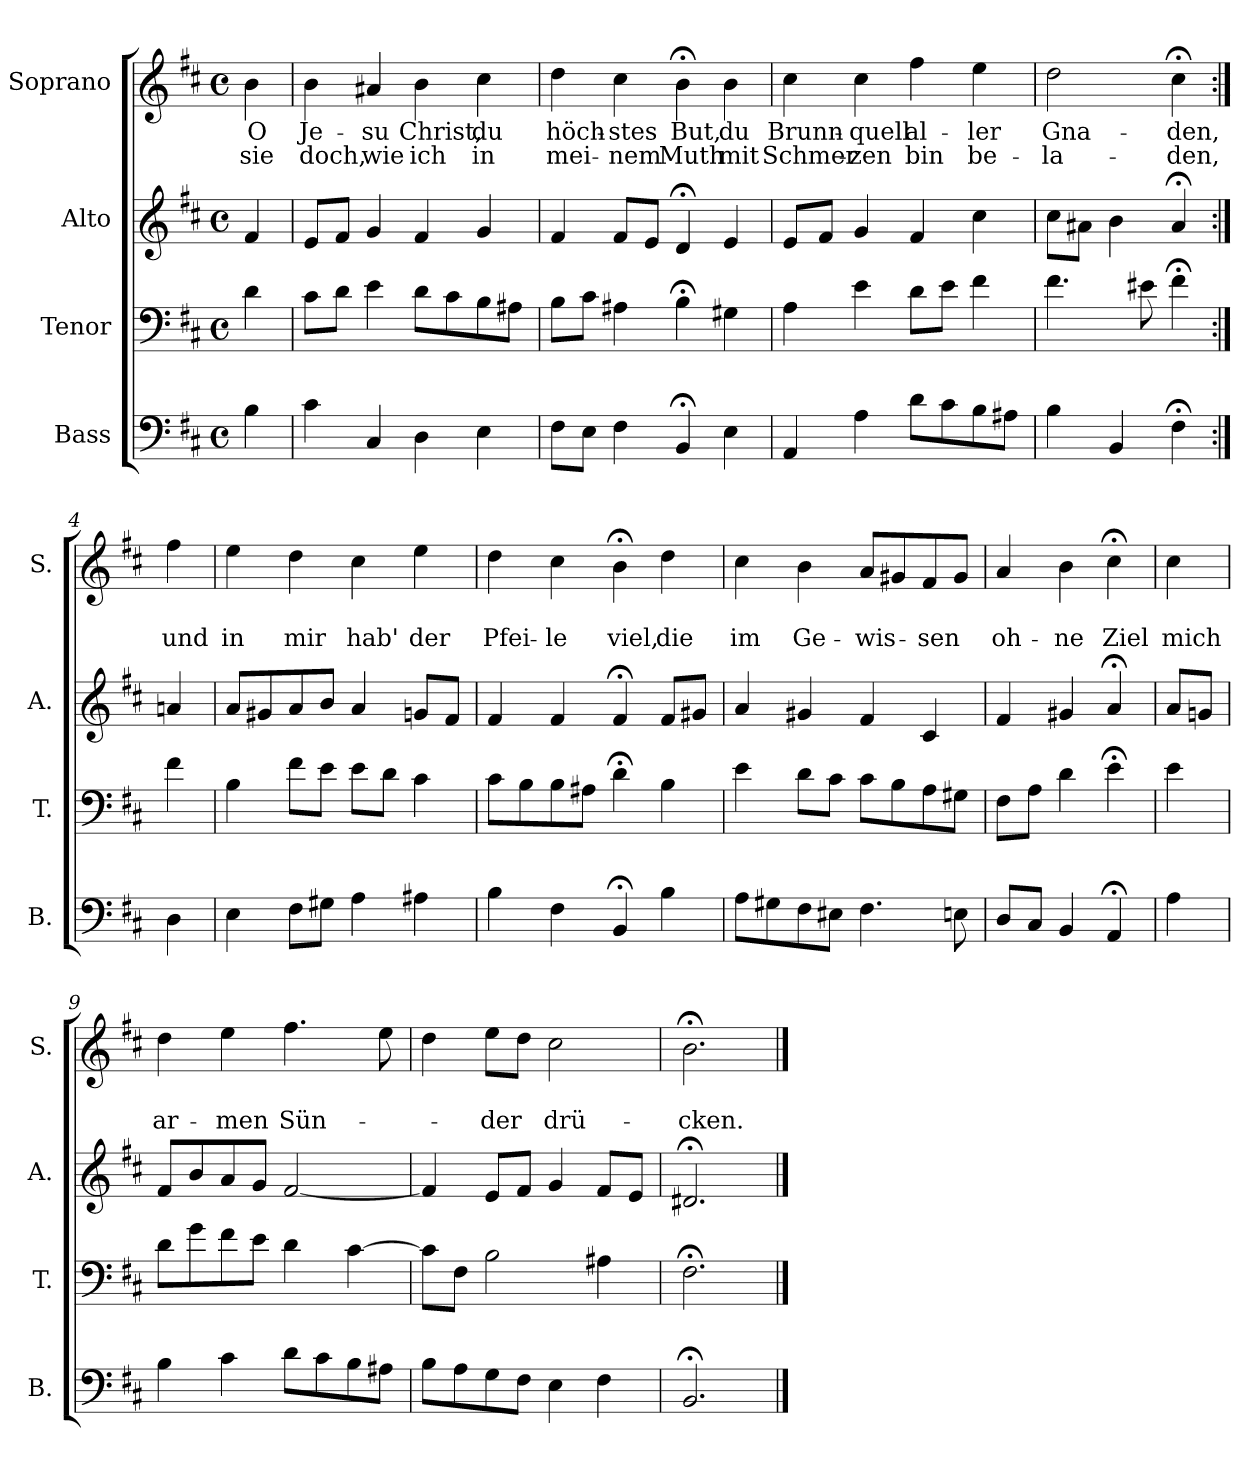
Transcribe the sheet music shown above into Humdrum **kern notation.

**kern	**kern	**kern	**kern	**text	**text
*part4	*part3	*part2	*part1	*part1	*part1
*staff4	*staff3	*staff2	*staff1	*staff1	*staff1
*I"Bass	*I"Tenor	*I"Alto	*I"Soprano	*	*
*I'B.	*I'T.	*I'A.	*I'S.	*	*
*clefF4	*clefF4	*clefG2	*clefG2	*	*
*k[f#c#]	*k[f#c#]	*k[f#c#]	*k[f#c#]	*	*
*D:	*D:	*D:	*b:	*	*
*M4/4	*M4/4	*M4/4	*M4/4	*	*
*met(c)	*met(c)	*met(c)	*met(c)	*	*
=	=	=	=	=	=
4B\	4d\	4f#/	4b\	O	sie
=1	=1	=1	=1	=1	=1
4c#\	8c#\L	8e/L	4b\	Je-	doch,
.	8d\J	8f#/J	.	.	.
4C#/	4e\	4g/	4a#X/	-su	wie
4D\	8d\L	4f#/	4b\	Christ,	ich
.	8c#\	.	.	.	.
4E\	8B\	4g/	4cc#\	du	in
.	8A#X\J	.	.	.	.
=2	=2	=2	=2	=2	=2
8F#\L	8B\L	4f#/	4dd\	höch-	mei-
8E\J	8c#\J	.	.	.	.
4F#\	4A#X\	8f#/L	4cc#\	-stes	-nem
.	.	8e/J	.	.	.
4BB;</	4B;<\	4d;</	4b;<\	But,	Muth
4E\	4G#X\	4e/	4b\	du	mit
=3	=3	=3	=3	=3	=3
4AA/	4A\	8e/L	4cc#\	Brunn-	Schmer-
.	.	8f#/J	.	.	.
4A\	4e\	4g/	4cc#\	-quell	-zen
8d\L	8d\L	4f#/	4ff#\	al-	bin
8c#\	8e\J	.	.	.	.
8B\	4f#\	4cc#\	4ee\	-ler	be-
8A#X\J	.	.	.	.	.
=4	=4	=4	=4	=4	=4
4B\	4.f#\	8cc#\L	2dd\	Gna-	-la-
.	.	8a#X\J	.	.	.
4BB/	.	4b\	.	.	.
.	8e#X\	.	.	.	.
4F#;<\	4f#;<\	4a#;</	4cc#;<\	-den,	-den,
!!LO:LB:g=z
=4a:|!	=4a:|!	=4a:|!	=4a:|!	=4a:|!	=4a:|!
4D\	4f#\	4an/	4ff#\	.	und
=5	=5	=5	=5	=5	=5
4E\	4B\	8a/L	4ee\	.	in
.	.	8g#X/	.	.	.
8F#\L	8f#\L	8a/	4dd\	.	mir
8G#X\J	8e\J	8b/J	.	.	.
4A\	8e\L	4a/	4cc#\	.	hab'
.	8d\J	.	.	.	.
4A#X\	4c#\	8gn/L	4ee\	.	der
.	.	8f#/J	.	.	.
=6	=6	=6	=6	=6	=6
4B\	8c#\L	4f#/	4dd\	.	Pfei-
.	8B\	.	.	.	.
4F#\	8B\	4f#/	4cc#\	.	-le
.	8A#X\J	.	.	.	.
4BB;</	4d;<\	4f#;</	4b;<\	.	viel,
4B\	4B\	8f#/L	4dd\	.	die
.	.	8g#X/J	.	.	.
=7	=7	=7	=7	=7	=7
8A\L	4e\	4a/	4cc#\	.	im
8G#X\	.	.	.	.	.
8F#\	8d\L	4g#X/	4b\	.	Ge-
8E#X\J	8c#\J	.	.	.	.
4.F#\	8c#\L	4f#/	8a/L	.	-wis-
.	8B\	.	8g#X/	.	.
.	8A\	4c#/	8f#/	.	-sen
8En\	8G#X\J	.	8g#/J	.	.
=8	=8	=8	=8	=8	=8
8D/L	8F#\L	4f#/	4a/	.	oh-
8C#/J	8A\J	.	.	.	.
4BB/	4d\	4g#X/	4b\	.	-ne
4AA;</	4e;<\	4a;</	4cc#;<\	.	Ziel
!!LO:PB:g=z
=8a	=8a	=8a	=8a	=8a	=8a
4A\	4e\	8a/L	4cc#\	.	mich
.	.	8gn/J	.	.	.
=9	=9	=9	=9	=9	=9
4B\	8d\L	8f#/L	4dd\	.	ar-
.	8g\	8b/	.	.	.
4c#\	8f#\	8a/	4ee\	.	-men
.	8e\J	8g/J	.	.	.
8d\L	4d\	[2f#/	4.ff#\	.	Sün-
8c#\	.	.	.	.	.
8B\	[4c#\	.	.	.	.
8A#X\J	.	.	8ee\	.	.
=10	=10	=10	=10	=10	=10
8B\L	8c#\L]	4f#/]	4dd\	.	.
8A\	8F#\J	.	.	.	.
8G\	2B\	8e/L	8ee\L	.	-der
8F#\J	.	8f#/J	8dd\J	.	.
4E\	.	4g/	2cc#\	.	drü-
4F#\	4A#X\	8f#/L	.	.	.
.	.	8e/J	.	.	.
=11	=11	=11	=11	=11	=11
2.BB;</	2.F#;<\	2.d#X;</	2.b;<\	.	-cken.
==	==	==	==	==	==
*-	*-	*-	*-	*-	*-
